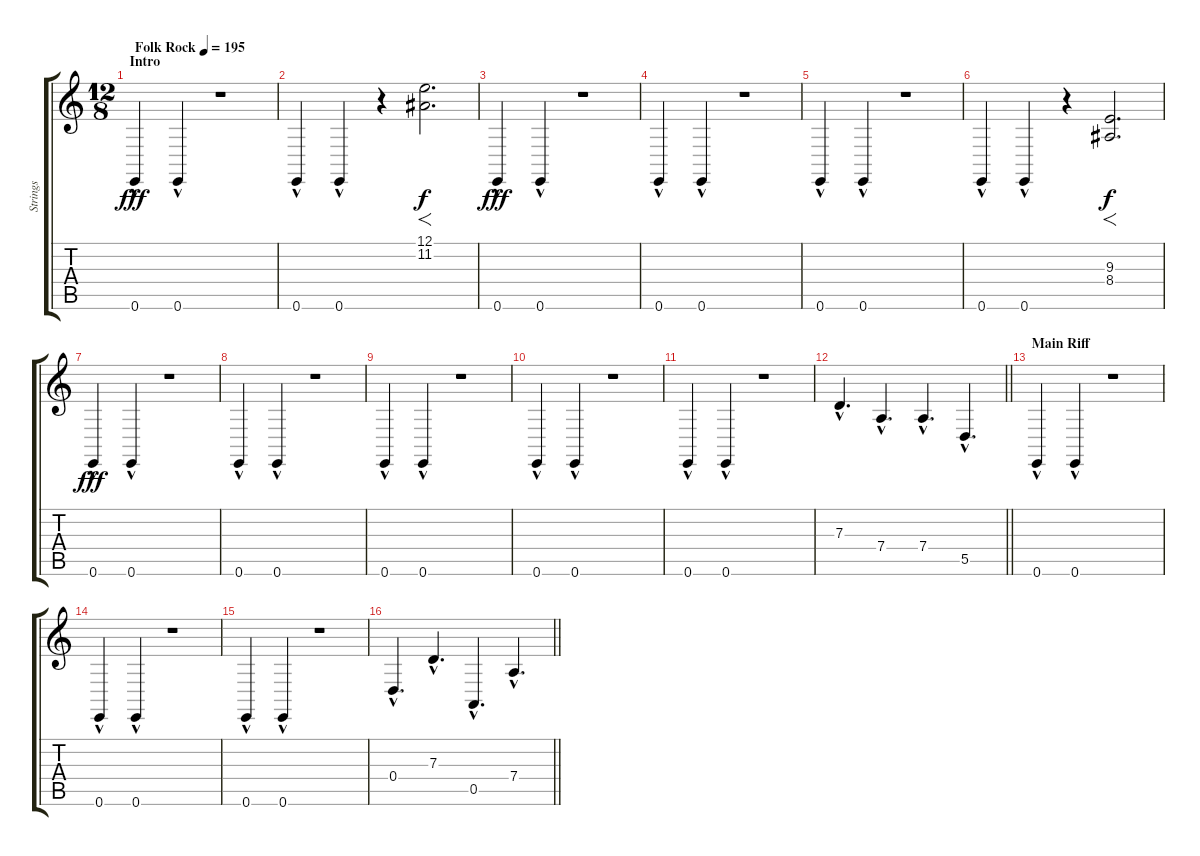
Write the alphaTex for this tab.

\track ("Strings" "Strings") {instrument stringensemble1}
\staff {score tabs}
\tuning (E4 B3 G3 D3 A2 E2) {hide}
\ts (12 8)
\section ("" "Intro")
\tempo (195 "Folk Rock")
\clef g2
\ks c
0.6{hac}.4{dy fff instrument stringensemble1} 0.6{hac}.4 r.1 |
0.6{hac}.4 0.6{hac}.4 r.4 (12.1 11.2).2{f d dy f} |
0.6{hac}.4{dy fff} 0.6{hac}.4 r.1 |
0.6{hac}.4 0.6{hac}.4 r.1 |
0.6{hac}.4 0.6{hac}.4 r.1 |
0.6{hac}.4 0.6{hac}.4 r.4 (9.3 8.4).2{f d dy f} |
0.6{hac}.4{dy fff} 0.6{hac}.4 r.1 |
0.6{hac}.4 0.6{hac}.4 r.1 |
0.6{hac}.4 0.6{hac}.4 r.1 |
0.6{hac}.4 0.6{hac}.4 r.1 |
0.6{hac}.4 0.6{hac}.4 r.1 |
\barLineRight lightlight
7.3{hac}.4{d} 7.4{hac}.4{d} 7.4{hac}.4{d} 5.5{hac}.4{d} |
\section ("" "Main Riff")
0.6{hac}.4 0.6{hac}.4 r.1 |
0.6{hac}.4 0.6{hac}.4 r.1 |
0.6{hac}.4 0.6{hac}.4 r.1 |
\barLineRight lightlight
0.4{hac}.4{d} 7.3{hac}.4{d} 0.5{hac}.4{d} 7.4{hac}.4{d}
